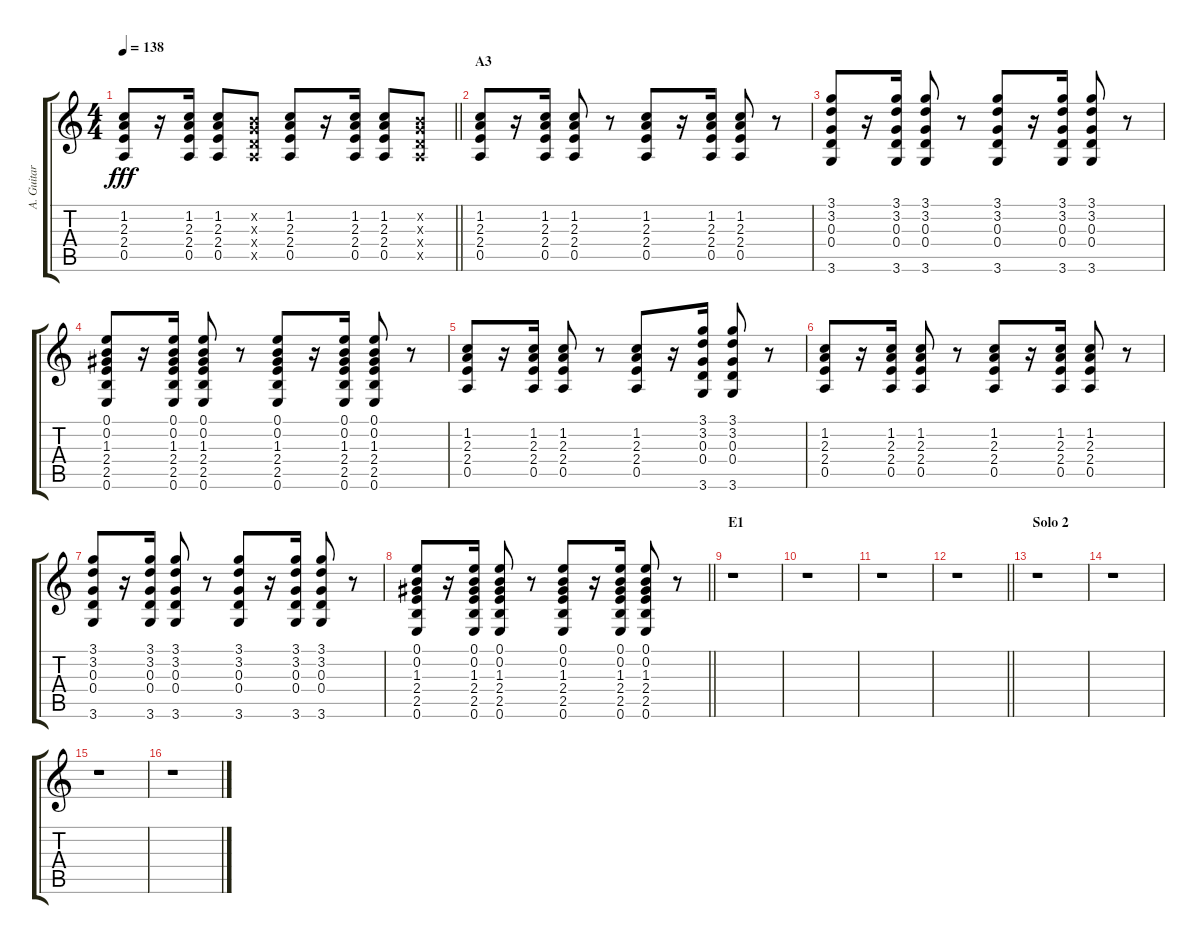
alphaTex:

\track ("A. Guitar" "A. Guitar") {instrument acousticguitarsteel}
\staff {score tabs}
\tuning (E4 B3 G3 D3 A2 E2) {hide}
\ts (4 4)
\tempo 138
\clef g2
\barLineRight lightlight
\ks c
(1.2 2.3 2.4 0.5).8{dy fff} r.16 (1.2 2.3 2.4 0.5).16 (1.2 2.3 2.4 0.5).8 (0.2{x} 0.3{x} 0.4{x} 0.5{x}).8 (1.2 2.3 2.4 0.5).8 r.16 (1.2 2.3 2.4 0.5).16 (1.2 2.3 2.4 0.5).8 (0.2{x} 0.3{x} 0.4{x} 0.5{x}).8 |
\section ("" "A3")
(1.2 2.3 2.4 0.5).8 r.16 (1.2 2.3 2.4 0.5).16 (1.2 2.3 2.4 0.5).8 r.8 (1.2 2.3 2.4 0.5).8 r.16 (1.2 2.3 2.4 0.5).16 (1.2 2.3 2.4 0.5).8 r.8 |
(3.1 3.2 0.3 0.4 3.6).8 r.16 (3.1 3.2 0.3 0.4 3.6).16 (3.1 3.2 0.3 0.4 3.6).8 r.8 (3.1 3.2 0.3 0.4 3.6).8 r.16 (3.1 3.2 0.3 0.4 3.6).16 (3.1 3.2 0.3 0.4 3.6).8 r.8 |
(0.1 0.2 1.3 2.4 2.5 0.6).8 r.16 (0.1 0.2 1.3 2.4 2.5 0.6).16 (0.1 0.2 1.3 2.4 2.5 0.6).8 r.8 (0.1 0.2 1.3 2.4 2.5 0.6).8 r.16 (0.1 0.2 1.3 2.4 2.5 0.6).16 (0.1 0.2 1.3 2.4 2.5 0.6).8 r.8 |
(1.2 2.3 2.4 0.5).8 r.16 (1.2 2.3 2.4 0.5).16 (1.2 2.3 2.4 0.5).8 r.8 (1.2 2.3 2.4 0.5).8 r.16 (3.1 3.2 0.3 0.4 3.6).16 (3.1 3.2 0.3 0.4 3.6).8 r.8 |
(1.2 2.3 2.4 0.5).8 r.16 (1.2 2.3 2.4 0.5).16 (1.2 2.3 2.4 0.5).8 r.8 (1.2 2.3 2.4 0.5).8 r.16 (1.2 2.3 2.4 0.5).16 (1.2 2.3 2.4 0.5).8 r.8 |
(3.1 3.2 0.3 0.4 3.6).8 r.16 (3.1 3.2 0.3 0.4 3.6).16 (3.1 3.2 0.3 0.4 3.6).8 r.8 (3.1 3.2 0.3 0.4 3.6).8 r.16 (3.1 3.2 0.3 0.4 3.6).16 (3.1 3.2 0.3 0.4 3.6).8 r.8 |
\barLineRight lightlight
(0.1 0.2 1.3 2.4 2.5 0.6).8 r.16 (0.1 0.2 1.3 2.4 2.5 0.6).16 (0.1 0.2 1.3 2.4 2.5 0.6).8 r.8 (0.1 0.2 1.3 2.4 2.5 0.6).8 r.16 (0.1 0.2 1.3 2.4 2.5 0.6).16 (0.1 0.2 1.3 2.4 2.5 0.6).8 r.8 |
\section ("" "E1")
r.1 |
r.1 |
r.1 |
\barLineRight lightlight
r.1 |
\section ("" "Solo 2")
r.1 |
r.1 |
r.1 |
r.1
